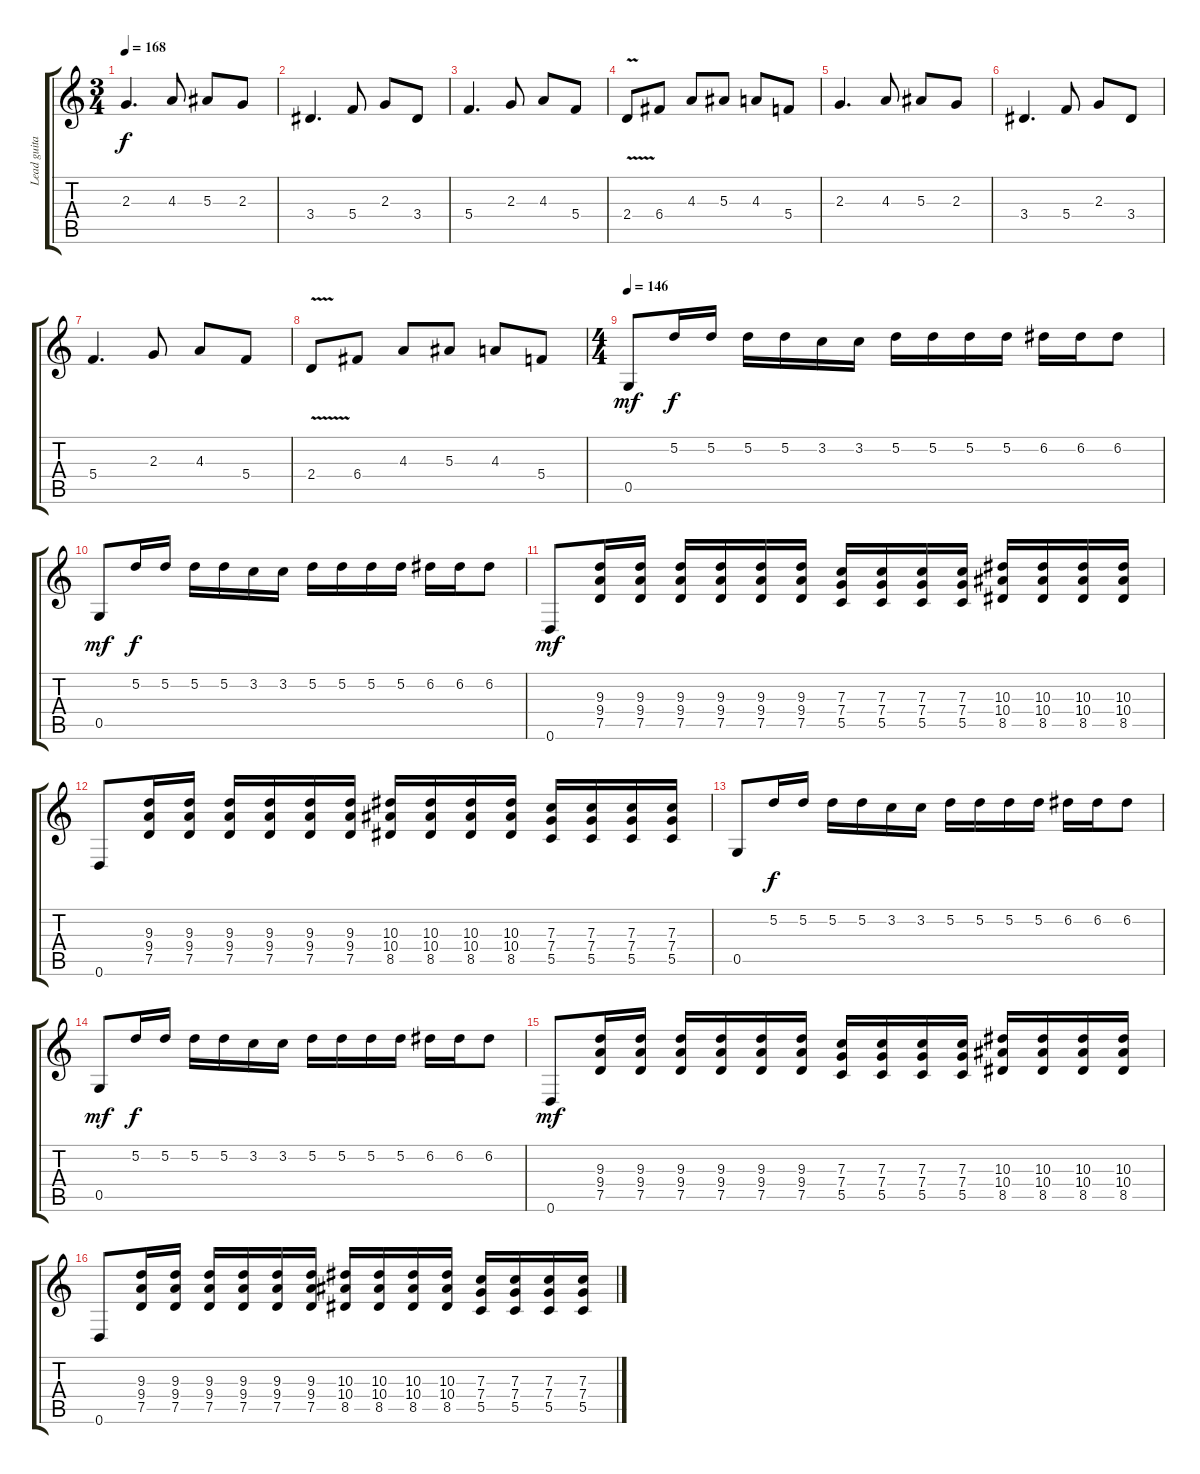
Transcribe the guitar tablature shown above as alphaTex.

\track ("Lead guitar 1" "Lead guita") {instrument distortionguitar}
\staff {score tabs}
\tuning (D4 A3 F3 C3 G2 D2) {hide}
\ts (3 4)
\tempo 168
\clef g2
\ks c
2.3.4{d dy f} 4.3.8 5.3.8 2.3.8 |
3.4.4{d} 5.4.8 2.3.8 3.4.8 |
5.4.4{d} 2.3.8 4.3.8 5.4.8 |
2.4{v}.8 6.4.8 4.3.8 5.3.8 4.3.8 5.4.8 |
2.3.4{d} 4.3.8 5.3.8 2.3.8 |
3.4.4{d} 5.4.8 2.3.8 3.4.8 |
5.4.4{d} 2.3.8 4.3.8 5.4.8 |
2.4{v}.8 6.4.8 4.3.8 5.3.8 4.3.8 5.4.8 |
\ts (4 4)
\tempo 146
0.5.8{dy mf} 5.2.16{dy f} 5.2.16 5.2.16 5.2.16 3.2.16 3.2.16 5.2.16 5.2.16 5.2.16 5.2.16 6.2.16 6.2.16 6.2.8 |
0.5.8{dy mf} 5.2.16{dy f} 5.2.16 5.2.16 5.2.16 3.2.16 3.2.16 5.2.16 5.2.16 5.2.16 5.2.16 6.2.16 6.2.16 6.2.8 |
0.6.8{dy mf} (9.3 9.4 7.5).16 (9.3 9.4 7.5).16 (9.3 9.4 7.5).16 (9.3 9.4 7.5).16 (9.3 9.4 7.5).16 (9.3 9.4 7.5).16 (7.3 7.4 5.5).16 (7.3 7.4 5.5).16 (7.3 7.4 5.5).16 (7.3 7.4 5.5).16 (10.3 10.4 8.5).16 (10.3 10.4 8.5).16 (10.3 10.4 8.5).16 (10.3 10.4 8.5).16 |
0.6.8 (9.3 9.4 7.5).16 (9.3 9.4 7.5).16 (9.3 9.4 7.5).16 (9.3 9.4 7.5).16 (9.3 9.4 7.5).16 (9.3 9.4 7.5).16 (10.3 10.4 8.5).16 (10.3 10.4 8.5).16 (10.3 10.4 8.5).16 (10.3 10.4 8.5).16 (7.3 7.4 5.5).16 (7.3 7.4 5.5).16 (7.3 7.4 5.5).16 (7.3 7.4 5.5).16 |
0.5.8 5.2.16{dy f} 5.2.16 5.2.16 5.2.16 3.2.16 3.2.16 5.2.16 5.2.16 5.2.16 5.2.16 6.2.16 6.2.16 6.2.8 |
0.5.8{dy mf} 5.2.16{dy f} 5.2.16 5.2.16 5.2.16 3.2.16 3.2.16 5.2.16 5.2.16 5.2.16 5.2.16 6.2.16 6.2.16 6.2.8 |
0.6.8{dy mf} (9.3 9.4 7.5).16 (9.3 9.4 7.5).16 (9.3 9.4 7.5).16 (9.3 9.4 7.5).16 (9.3 9.4 7.5).16 (9.3 9.4 7.5).16 (7.3 7.4 5.5).16 (7.3 7.4 5.5).16 (7.3 7.4 5.5).16 (7.3 7.4 5.5).16 (10.3 10.4 8.5).16 (10.3 10.4 8.5).16 (10.3 10.4 8.5).16 (10.3 10.4 8.5).16 |
0.6.8 (9.3 9.4 7.5).16 (9.3 9.4 7.5).16 (9.3 9.4 7.5).16 (9.3 9.4 7.5).16 (9.3 9.4 7.5).16 (9.3 9.4 7.5).16 (10.3 10.4 8.5).16 (10.3 10.4 8.5).16 (10.3 10.4 8.5).16 (10.3 10.4 8.5).16 (7.3 7.4 5.5).16 (7.3 7.4 5.5).16 (7.3 7.4 5.5).16 (7.3 7.4 5.5).16
